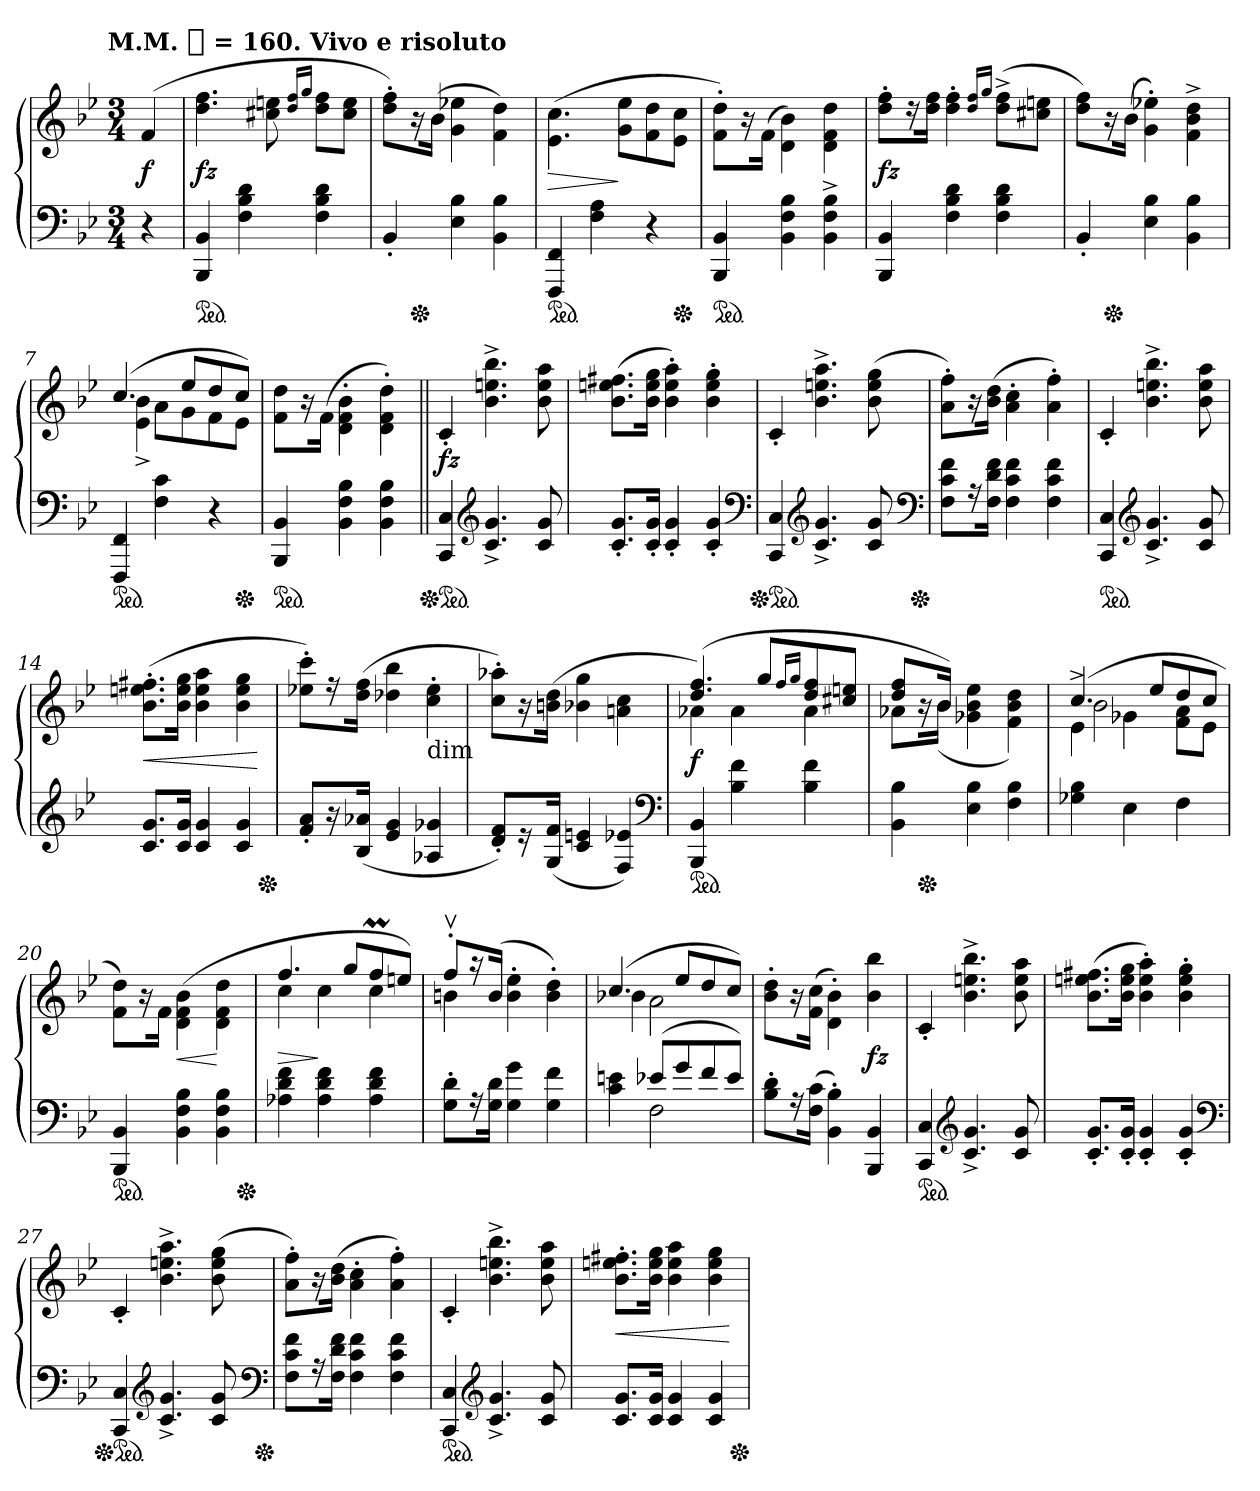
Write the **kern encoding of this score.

**kern	**kern	**dynam
*part1	*part1	*part1
*staff2	*staff1	*staff1/2
*clefF4	*clefG2	*
*k[b-e-]	*k[b-e-]	*
*B-:	*B-:	*
!!LO:TX:omd:t=M.M. [quarter] = 160. Vivo e risoluto
*M3/4	*M3/4	*
*MM160	*MM160	*
=	=	=
4r	(4f	f
=1	=1	=1
*ped	*	*
4BBB- 4BB-	4.dd 4.ff	fz
4F 4B- 4d	.	.
.	8cc#X 8een	.
.	16qdd/ 16qff/LL	.
.	16qgg/JJ	.
4F 4B- 4d	8dd 8ffL	.
.	8cc# 8eeJ	.
=2	=2	=2
4BB-'	8dd' 8ff'L)	.
*Xped	*	*
.	16r	.
.	(16b-Jk	.
4E- 4B-	4g 4ee-X	.
4BB- 4B-	4f\ 4dd\)	.
=3	=3	=3
*ped	*	*
4FFF 4FF	(>4.e-\ 4.cc\	>
4F 4A	.	.
.	8g\ 8ee-\L	]
4r	8f 8dd	.
*Xped	*	*
.	8e- 8ccJ	.
=4	=4	=4
*ped	*	*
4BBB- 4BB-	8f'\ 8dd'\L)	.
.	16r	.
.	(16fJk	.
4BB- 4F 4B-	4d\ 4b-\)	.
4BB-^ 4F^ 4B-^	4d\ 4f\ 4dd\	.
=5	=5	=5
4BBB- 4BB-	8dd' 8ff'L	fz
.	16r	.
.	16dd 16ffJk	.
4F 4B- 4d	4dd' 4ff'	.
.	16qdd/ 16qff/LL	.
.	16qgg/JJ	.
4F 4B- 4d	(8dd^< 8ff^<L	.
.	8cc#X 8eenJ	.
=6	=6	=6
4BB-'	8dd 8ffL)	.
*Xped	*	*
.	16r	.
.	(16b-Jk	.
4E- 4B-	4g' 4ee-X')	.
4BB- 4B-	4f^\ 4b-^\ 4dd^\	.
=7	=7	=7
*	*^	*
*ped	*	*	*
4FFF 4FF	(4.cc	4e-^ 4b-^	.
4F 4c	.	8aL	.
.	8ee-L	8g	.
4r	8dd	8f	.
*Xped	*	*	*
.	8ccJ)	8e-J	.
*	*v	*v	*
=8	=8	=8
*ped	*	*
4BBB- 4BB-	8f\ 8dd\L	.
.	16r	.
.	(16fJk	.
4BB- 4F 4B-	4d'\ 4f'\ 4b-'\	.
4BB- 4F 4B-	4d'\ 4f'\ 4dd'\)	.
=9||	=9||	=9||
*Xped	*	*
*ped	*	*
4CC 4C	4c'	fz
*clefG2	*	*
4.c^> 4.g^>	4.b-^ 4.een^ 4.bb-^	.
8c 8g	8b- 8ee 8aa	.
=10	=10	=10
8.c' 8.g'L	(8.b- 8.een 8.ff#XL	.
16c' 16g'Jk	16b- 16ee 16ggJk	.
4c' 4g'	4b-' 4ee' 4aa')	.
4c' 4g'	4b-' 4ee' 4gg'	.
*clefF4	*	*
=11	=11	=11
*Xped	*	*
*ped	*	*
4CC 4C	4c'	.
*clefG2	*	*
4.c^> 4.g^>	4.b-^ 4.een^ 4.aa^	.
8c 8g	(8b- 8ee 8gg	.
*clefF4	*	*
*Xped	*	*
=12	=12	=12
8F 8c 8fL	8a' 8ff'L)	.
16r	16r	.
16F 16d 16fJk	(16b- 16ddJk	.
4F 4c 4f	4a' 4cc'	.
4F 4c 4f	4a' 4ff')	.
=13	=13	=13
*ped	*	*
4CC 4C	4c'	.
*clefG2	*	*
4.c^> 4.g^>	4.b-^ 4.een^ 4.bb-^	.
8c 8g	8b- 8ee 8aa	.
=14	=14	=14
8.c 8.gL	(8.b-' 8.een' 8.ff#X'L	<
16c 16gJk	16b- 16ee 16ggJk	.
4c 4g	4b- 4ee 4aa	.
4c 4g	4b- 4ee 4gg	.
.	.	[
*Xped	*	*
=15	=15	=15
8f' 8a'L	8ee-X' 8ccc'L)	.
16r	16r	.
(16B- 16a-XJk	(16dd 16ffJk	.
4e- 4g	4dd-X 4bb-	.
!	!LO:TX:b:t=dim	!
4A-X 4g-X	4cc' 4ee-'	.
=16	=16	=16
8d' 8f'L)	8cc' 8aa-X'L)	.
16r	16r	.
(16G 16fJk	(>16bn 16ddJk	.
4c 4en	4b-X 4gg	.
4F 4e-X)	4an 4cc	.
*clefF4	*	*
=17	=17	=17
*	*^	*
*ped	*	*	*
4BBB- 4BB-	(>4.dd 4.ff)	4a-X	f
4B- 4f	.	4a-	.
.	8ggL	.	.
.	16qff/LL	.	.
.	16qgg/JJ	.	.
4B- 4f	8dd 8ff	4a-	.
.	8cc#X 8eenJ	.	.
=18	=18	=18	=18
4BB- 4B-	8dd 8ffL	8a-XL	.
*Xped	*	*	*
.	16r	16ryy	.
.	16b-Jk)	(>16b-Jk	.
4E- 4B-	2ryy	4g-X 4b- 4ee-	.
4F 4B-	.	4f\ 4b-\ 4dd\)	.
=19	=19	=19	=19
*	*	*^	*
4G-X 4B-	(4.cc	2b-	4e-^\	.
4E-	.	.	4g-X\	.
.	8ee-L	.	.	.
4F	8dd	4ryy	8f\ 8a\L	.
.	8ccJ	.	8e-\J	.
*	*v	*v	*v	*
=20	=20	=20
*ped	*	*
4BBB- 4BB-	8f\ 8dd\L)	.
.	16r	.
.	16fJk	.
4BB- 4F 4B-	(4d\ 4f\ 4b-\	<
4BB- 4F 4B-	4d\ 4f\ 4dd\	[
*Xped	*	*
=21	=21	=21
*	*^	*
4A-X 4d 4f	4.ff	4cc	>
4A- 4d 4f	.	4cc	]
.	8ggL	.	.
4A- 4d 4f	8ffM	4cc	.
.	8eenJ)	.	.
=22	=22	=22	=22
8G' 8d'L	8ff'vL	4bn	.
16r	16r	.	.
16G 16dJk	(16bJk	.	.
4G 4g	2ryy	4b'> 4ee-'>	.
4G 4f	.	4b'> 4dd'>)	.
=23	=23	=23	=23
*^	*	*	*
4ryy	4c 4en	(4.cc	4b-X	.
(<8e-XL	2F	.	2a	.
8g	.	8ee-L	.	.
8f	.	8dd	.	.
8e-J)	.	8ccJ)	.	.
*v	*v	*	*	*
*	*v	*v	*
=24	=24	=24
8B-' 8d'L	8b-'\ 8dd'\L	.
16r	16r	.
(16F 16cJk	(16f 16ccJk	.
4BB-' 4B-')	4d'\ 4b-'\)	.
4BBB- 4BB-	4b- 4bb-	fz
=25	=25	=25
*ped	*	*
4CC 4C	4c'	.
*clefG2	*	*
4.c^> 4.g^>	4.b-^ 4.een^ 4.bb-^	.
8c 8g	8b- 8ee 8aa	.
=26	=26	=26
8.c' 8.g'L	(8.b- 8.een 8.ff#XL	.
16c' 16g'Jk	16b- 16ee 16ggJk	.
4c' 4g'	4b-' 4ee' 4aa')	.
4c' 4g'	4b-' 4ee' 4gg'	.
*clefF4	*	*
=27	=27	=27
*Xped	*	*
*ped	*	*
4CC 4C	4c'	.
*clefG2	*	*
4.c^> 4.g^>	4.b-^ 4.een^ 4.aa^	.
8c 8g	(8b- 8ee 8gg	.
*clefF4	*	*
*Xped	*	*
=28	=28	=28
8F 8c 8fL	8a' 8ff'L)	.
16r	16r	.
16F 16d 16fJk	(16b- 16ddJk	.
4F 4c 4f	4a' 4cc'	.
4F 4c 4f	4a' 4ff')	.
=29	=29	=29
*ped	*	*
4CC 4C	4c'	.
*clefG2	*	*
4.c^> 4.g^>	4.b-^ 4.een^ 4.bb-^	.
8c 8g	8b- 8ee 8aa	.
=30	=30	=30
8.c 8.gL	8.b-' 8.een' 8.ff#X'L	<
16c 16gJk	16b- 16ee 16ggJk	.
4c 4g	4b- 4ee 4aa	.
4c 4g	4b- 4ee 4gg	.
.	.	[
*Xped	*	*
=	=	=
*-	*-	*-
